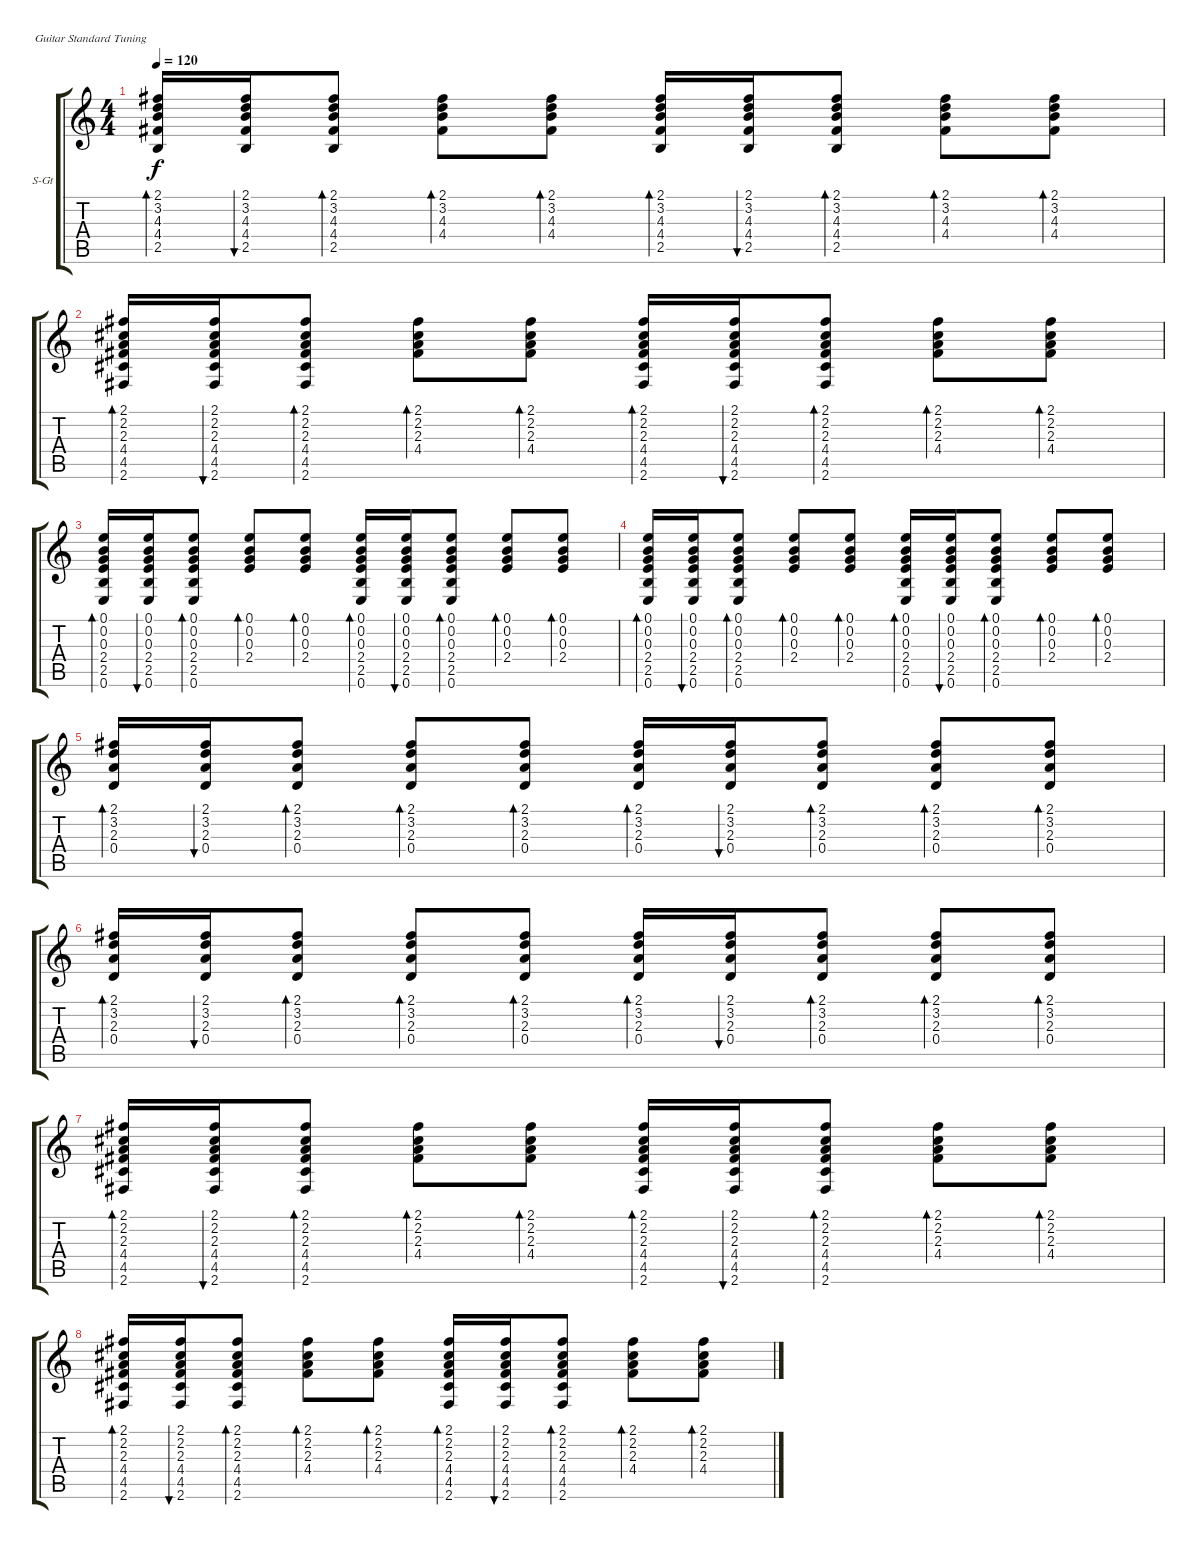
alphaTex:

\defaultSystemsLayout 4
\bracketExtendMode groupsimilarinstruments
\firstSystemTrackNameOrientation horizontal
\otherSystemsTrackNameOrientation horizontal
\track ("В.Цой-Акустика" "S-Gt") {instrument acousticguitarsteel}
\staff {score tabs}
\tuning (E4 B3 G3 D3 A2 E2)
\ts (4 4)
\tempo 120
\clef g2
\ks c
(2.1 3.2 4.3 4.4 2.5).16{bd 30 dy f} (2.1 3.2 4.3 4.4 2.5).16{bu 30} (2.1 3.2 4.3 4.4 2.5).8{bd 30} (2.1 3.2 4.3 4.4).8{bd 30} (2.1 3.2 4.3 4.4).8{bd 30} (2.1 3.2 4.3 4.4 2.5).16{bd 30} (2.1 3.2 4.3 4.4 2.5).16{bu 30} (2.1 3.2 4.3 4.4 2.5).8{bd 30} (2.1 3.2 4.3 4.4).8{bd 30} (2.1 3.2 4.3 4.4).8{bd 30} |
(2.1 2.2 2.3 4.4 4.5 2.6).16{bd 30} (2.1 2.2 2.3 4.4 4.5 2.6).16{bu 30} (2.1 2.2 2.3 4.4 4.5 2.6).8{bd 30} (2.1 2.2 2.3 4.4).8{bd 30} (2.1 2.2 2.3 4.4).8{bd 30} (2.1 2.2 2.3 4.4 4.5 2.6).16{bd 30} (2.1 2.2 2.3 4.4 4.5 2.6).16{bu 30} (2.1 2.2 2.3 4.4 4.5 2.6).8{bd 30} (2.1 2.2 2.3 4.4).8{bd 30} (2.1 2.2 2.3 4.4).8{bd 30} |
(0.1 0.2 0.3 2.4 2.5 0.6).16{bd 30} (0.1 0.2 0.3 2.4 2.5 0.6).16{bu 30} (0.1 0.2 0.3 2.4 2.5 0.6).8{bd 30} (0.1 0.2 0.3 2.4).8{bd 30} (0.1 0.2 0.3 2.4).8{bd 30} (0.1 0.2 0.3 2.4 2.5 0.6).16{bd 30} (0.1 0.2 0.3 2.4 2.5 0.6).16{bu 30} (0.1 0.2 0.3 2.4 2.5 0.6).8{bd 30} (0.1 0.2 0.3 2.4).8{bd 30} (0.1 0.2 0.3 2.4).8{bd 30} |
(0.1 0.2 0.3 2.4 2.5 0.6).16{bd 30} (0.1 0.2 0.3 2.4 2.5 0.6).16{bu 30} (0.1 0.2 0.3 2.4 2.5 0.6).8{bd 30} (0.1 0.2 0.3 2.4).8{bd 30} (0.1 0.2 0.3 2.4).8{bd 30} (0.1 0.2 0.3 2.4 2.5 0.6).16{bd 30} (0.1 0.2 0.3 2.4 2.5 0.6).16{bu 30} (0.1 0.2 0.3 2.4 2.5 0.6).8{bd 30} (0.1 0.2 0.3 2.4).8{bd 30} (0.1 0.2 0.3 2.4).8{bd 30} |
(2.1 3.2 2.3 0.4).16{bd 30} (2.1 3.2 2.3 0.4).16{bu 30} (2.1 3.2 2.3 0.4).8{bd 30} (2.1 3.2 2.3 0.4).8{bd 30} (2.1 3.2 2.3 0.4).8{bd 30} (2.1 3.2 2.3 0.4).16{bd 30} (2.1 3.2 2.3 0.4).16{bu 30} (2.1 3.2 2.3 0.4).8{bd 30} (2.1 3.2 2.3 0.4).8{bd 30} (2.1 3.2 2.3 0.4).8{bd 30} |
(2.1 3.2 2.3 0.4).16{bd 30} (2.1 3.2 2.3 0.4).16{bu 30} (2.1 3.2 2.3 0.4).8{bd 30} (2.1 3.2 2.3 0.4).8{bd 30} (2.1 3.2 2.3 0.4).8{bd 30} (2.1 3.2 2.3 0.4).16{bd 30} (2.1 3.2 2.3 0.4).16{bu 30} (2.1 3.2 2.3 0.4).8{bd 30} (2.1 3.2 2.3 0.4).8{bd 30} (2.1 3.2 2.3 0.4).8{bd 30} |
(2.1 2.2 2.3 4.4 4.5 2.6).16{bd 30} (2.1 2.2 2.3 4.4 4.5 2.6).16{bu 30} (2.1 2.2 2.3 4.4 4.5 2.6).8{bd 30} (2.1 2.2 2.3 4.4).8{bd 30} (2.1 2.2 2.3 4.4).8{bd 30} (2.1 2.2 2.3 4.4 4.5 2.6).16{bd 30} (2.1 2.2 2.3 4.4 4.5 2.6).16{bu 30} (2.1 2.2 2.3 4.4 4.5 2.6).8{bd 30} (2.1 2.2 2.3 4.4).8{bd 30} (2.1 2.2 2.3 4.4).8{bd 30} |
(2.1 2.2 2.3 4.4 4.5 2.6).16{bd 30} (2.1 2.2 2.3 4.4 4.5 2.6).16{bu 30} (2.1 2.2 2.3 4.4 4.5 2.6).8{bd 30} (2.1 2.2 2.3 4.4).8{bd 30} (2.1 2.2 2.3 4.4).8{bd 30} (2.1 2.2 2.3 4.4 4.5 2.6).16{bd 30} (2.1 2.2 2.3 4.4 4.5 2.6).16{bu 30} (2.1 2.2 2.3 4.4 4.5 2.6).8{bd 30} (2.1 2.2 2.3 4.4).8{bd 30} (2.1 2.2 2.3 4.4).8{bd 30}
